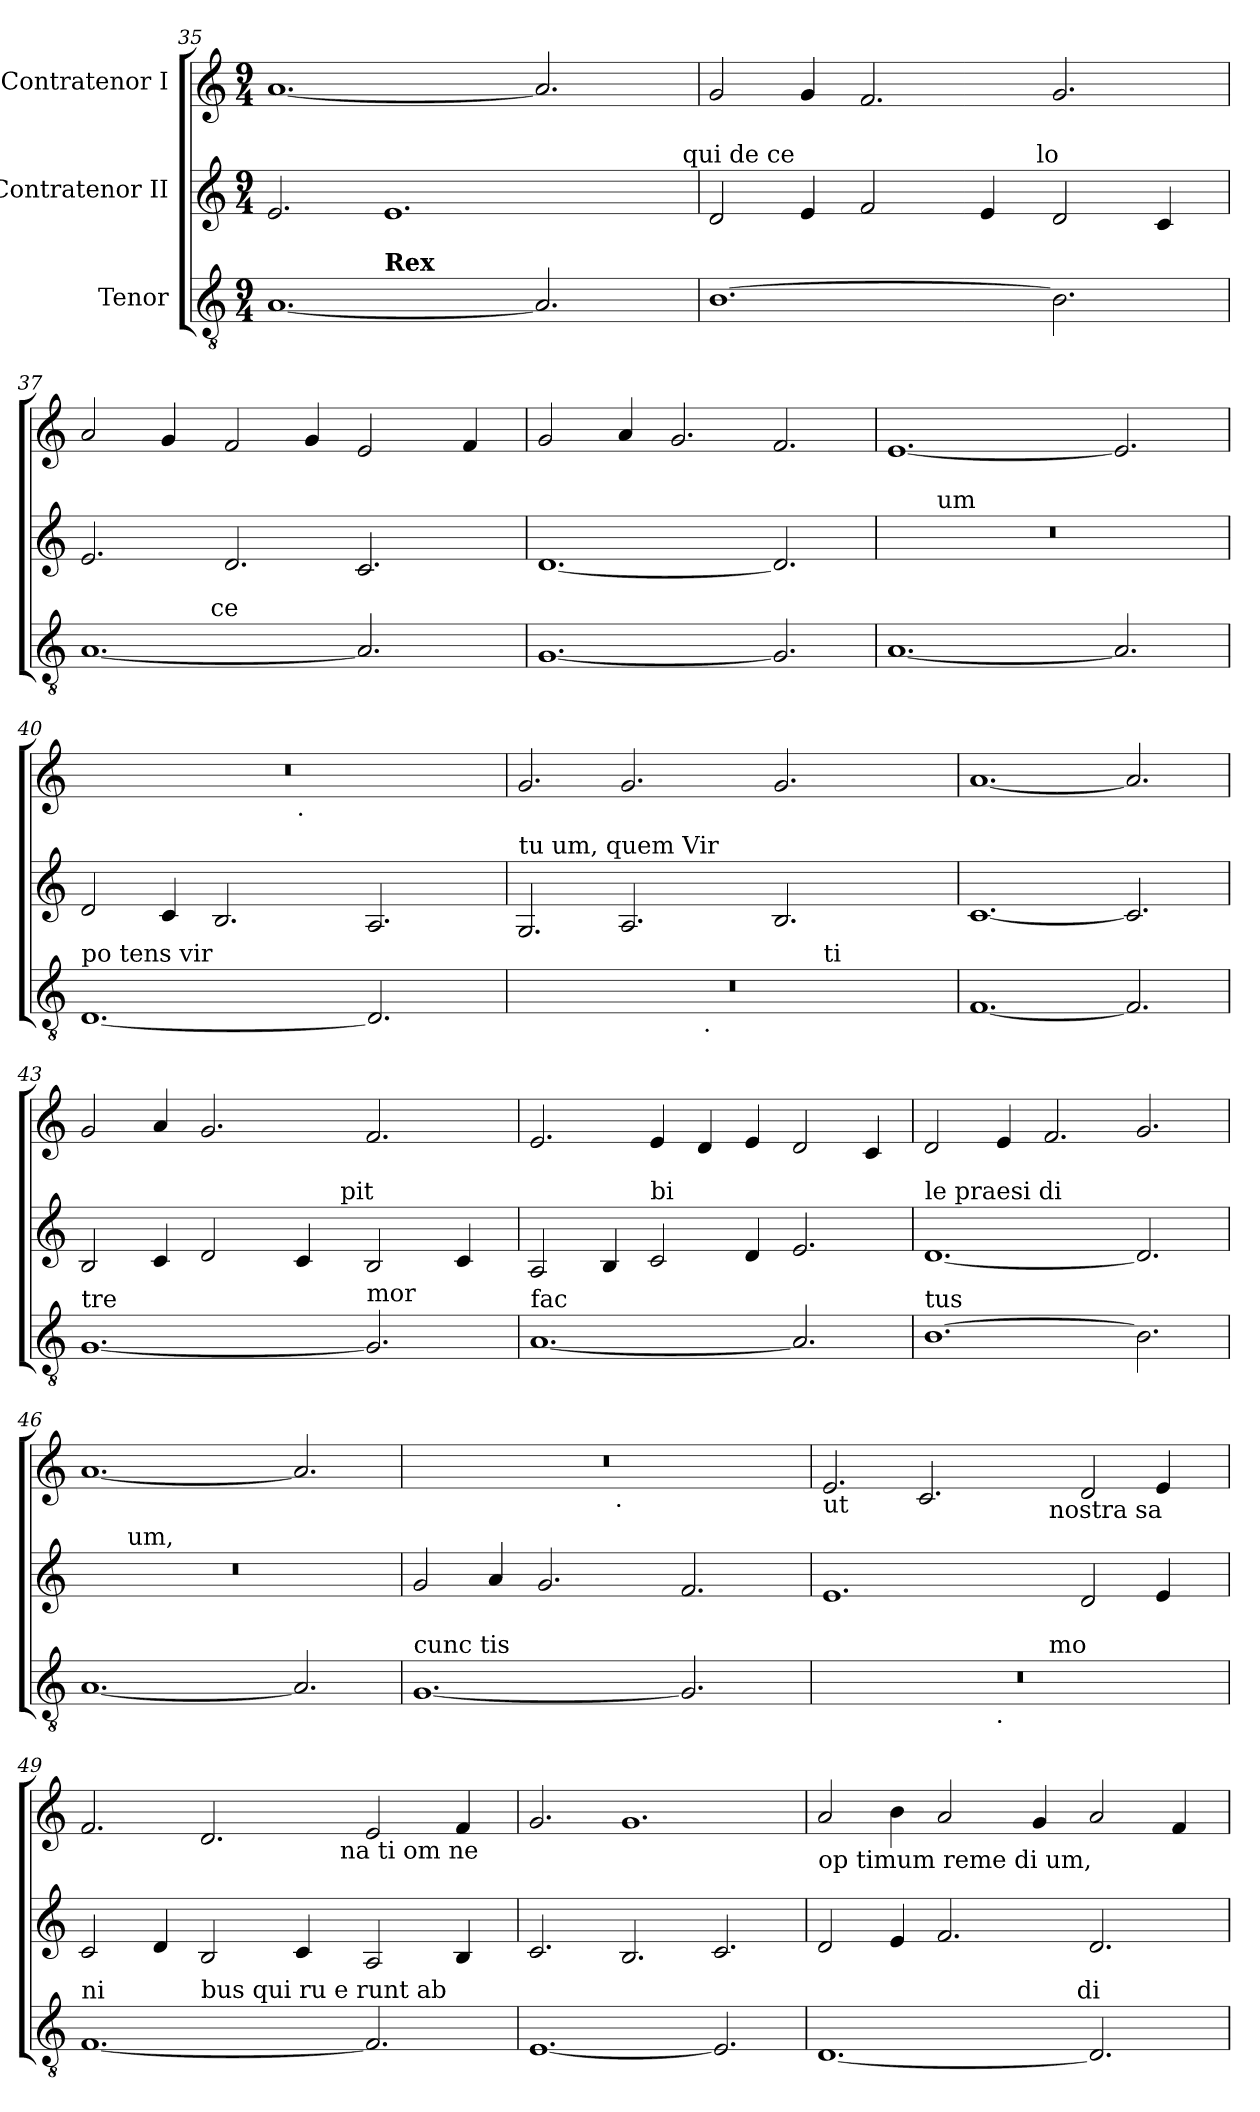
**kern	**kern	**kern
*part3	*part2	*part1
*staff3	*staff2	*staff1
*I"Tenor	*I"Contratenor II	*I"Contratenor I
*clefGv2	*clefG2	*clefG2
*k[]	*k[]	*k[]
*C:	*C:	*C:
*M9/4	*M9/4	*M9/4
=35	=35	=35
*^	*^	*
[<1.A	2.ryy	2.e/	1ryy	[<1.a
!	!LO:TX:a:B:t=Rex	!	!	!
.	1.ryy	1.e	.	.
.	.	.	1ryy	.
2.A/]	.	.	.	2.a/]
.	.	.	8..ryy	.
!	!	!	!LO:TX:a:t=qui de ce	!
.	.	.	32ryy	.
=36	=36	=36	=36	=36
!LO:TX:a:t=pi	!	!	!	!
*v	*v	*	*	*
[>1.B	2d/	1ryy	2g/
.	4e/	.	4g/
.	2f/	.	2.f/
.	.	4...ryy	.
.	4e/	.	.
!	!	!LO:TX:a:t=lo	!
.	.	2ryy	.
2.B\]	2d/	.	2.g/
.	.	4ryy	.
.	4c/	.	.
.	.	32ryy	.
=37	=37	=37	=37
!	!LO:TX:a:t=mi sis ti, Deus, nobis Fi li	!	!
!LO:TX:a:t=e	!	!	!
*^	*v	*v	*
[<1.A	2ryy	2.e/	2a/
.	8..ryy	.	4g/
!	!LO:TX:a:t=ce	!	!
.	1ryy	.	.
.	.	2.d/	2f/
.	.	.	4g/
2.A/]	.	2.c/	2e/
.	2ryy	.	.
.	.	.	4f/
.	32ryy	.	.
=38	=38	=38	=38
!LO:TX:a:t=li,	!	!	!
*v	*v	*	*
[<1.G	[<1.d	2g/
.	.	4a/
.	.	2.g/
2.G/]	2.d/]	2.f/
=39	=39	=39
*	*^	*
[<1.A	4%9r	8..ryy	[<1.e
!	!	!LO:TX:a:t=um	!
.	.	1ryy	.
.	.	1ryy	.
2.A/]	.	.	2.e/]
.	.	32ryy	.
=40	=40	=40	=40
!LO:TX:a:t=po tens vir	!	!	!
*	*v	*v	*^
[<1.D	2d/	4%9r	1ryy
.	4c/	.	.
.	2.B/	.	.
.	.	.	16.ryy
!	!	!	!LO:TX:b:t=.
.	.	.	1ryy
2.D/]	2.A/	.	.
.	.	.	8ryy
.	.	.	32ryy
!!LO:PB:g=z
=41	=41	=41	=41
!	!LO:TX:a:t=tu um, quem Vir	!	!
!LO:TX:a:t=tu	!	!	!
*^	*	*	*
*	*^	*	*v	*v
4%9r	1ryy	1ryy	2.G/	2.g/
.	.	.	2.A/	2.g/
.	16.ryy	2ryy	.	.
!	!LO:TX:b:t=.	!	!	!
.	1ryy	.	.	.
.	.	8ryy	2.B/	2.g/
.	.	32ryy	.	.
!	!	!LO:TX:a:t=ti	!	!
.	.	2ryy	.	.
.	8ryy	.	.	.
.	.	16.ryy	.	.
.	32ryy	.	.	.
=42	=42	=42	=42	=42
!LO:TX:a:t=bus,	!	!	!	!
*v	*v	*v	*	*
[<1.F	[<1.c	[<1.a
2.F/]	2.c/]	2.a/]
=43	=43	=43
!	!LO:TX:a:t=go conce	!
!LO:TX:a:t=tre	!	!
*	*^	*
[<1.G	2B/	1ryy	2g/
.	4c/	.	4a/
.	2d/	.	2.g/
.	.	4ryy	.
.	4c/	8ryy	.
.	.	32ryy	.
!	!	!LO:TX:a:t=pit	!
.	.	2ryy	.
!LO:TX:a:t=mor	!	!	!
2.G/]	2B/	.	2.f/
.	.	4ryy	.
.	4c/	.	.
.	.	16.ryy	.
=44	=44	=44	=44
!	!LO:TX:a:t=no	!	!
!LO:TX:a:t=fac	!	!	!
*	*v	*v	*
[<1.A	2A/	2.e/
.	4B/	.
!	!LO:TX:a:t=bi	!
.	2c/	4e/
.	.	4d/
.	4d/	4e/
2.A/]	2.e/	2d/
.	.	4c/
=45	=45	=45
!	!LO:TX:a:t=le praesi di	!
!LO:TX:a:t=tus	!	!
[>1.B	[<1.d	2d/
.	.	4e/
.	.	2.f/
2.B\]	2.d/]	2.g/
=46	=46	=46
*	*^	*
[<1.A	4%9r	8..ryy	[<1.a
!	!	!LO:TX:a:t=um,	!
.	.	1ryy	.
.	.	1ryy	.
2.A/]	.	.	2.a/]
.	.	32ryy	.
=47	=47	=47	=47
!LO:TX:a:t=cunc tis	!	!	!
*	*v	*v	*^
[<1.G	2g/	4%9r	1ryy
.	4a/	.	.
.	2.g/	.	.
.	.	.	16.ryy
!	!	!	!LO:TX:b:t=.
.	.	.	1ryy
2.G/]	2.f/	.	.
.	.	.	8ryy
.	.	.	32ryy
!!LO:LB:g=z	!!
=48	=48	=48	=48
!	!	!LO:TX:b:t=ut	!
!LO:TX:a:t=de	!	!	!
*^	*	*	*
*	*^	*	*	*
4%9r	1ryy	1ryy	1.e	2.e/	1ryy
.	.	.	.	2.c/	.
.	16.ryy	4.ryy	.	.	4.ryy
!	!LO:TX:b:t=.	!	!	!	!
.	1ryy	.	.	.	.
!	!	!	!	!	!LO:TX:b:t=nostra sa
!	!	!LO:TX:a:t=mo	!	!	!
.	.	2..ryy	.	.	2..ryy
.	.	.	2d/	2d/	.
.	.	.	4e/	4e/	.
.	8ryy	.	.	.	.
.	32ryy	.	.	.	.
=49	=49	=49	=49	=49	=49
!LO:TX:a:t=ni	!	!	!	!	!
*	*v	*v	*	*	*
[<1.F	2.ryy	2c/	2.f/	1ryy
.	.	4d/	.	.
!	!LO:TX:a:t=bus qui ru e runt ab	!	!	!
.	1.ryy	2B/	2.d/	.
.	.	.	.	4ryy
.	.	4c/	.	8ryy
.	.	.	.	32ryy
!	!	!	!	!LO:TX:b:t=na ti om ne
.	.	.	.	2ryy
2.F/]	.	2A/	2e/	.
.	.	.	.	4ryy
.	.	4B/	4f/	.
.	.	.	.	16.ryy
*v	*v	*	*v	*v
=50	=50	=50
[<1.E	2.c/	2.g/
.	2.B/	1.g
2.E/]	2.c/	.
=51	=51	=51
!	!	!LO:TX:b:t=op timum reme di um,
!LO:TX:a:t=al tis se	!	!
*^	*	*
[<1.D	1ryy	2d/	2a/
.	.	4e/	4b\
.	.	2.f/	2a/
.	4...ryy	.	.
.	.	.	4g/
!	!LO:TX:a:t=di	!	!
.	2ryy	.	.
2.D/]	.	2.d/	2a/
.	4ryy	.	.
.	.	.	4f/
.	32ryy	.	.
*v	*v	*	*
=	=	=
*-	*-	*-
